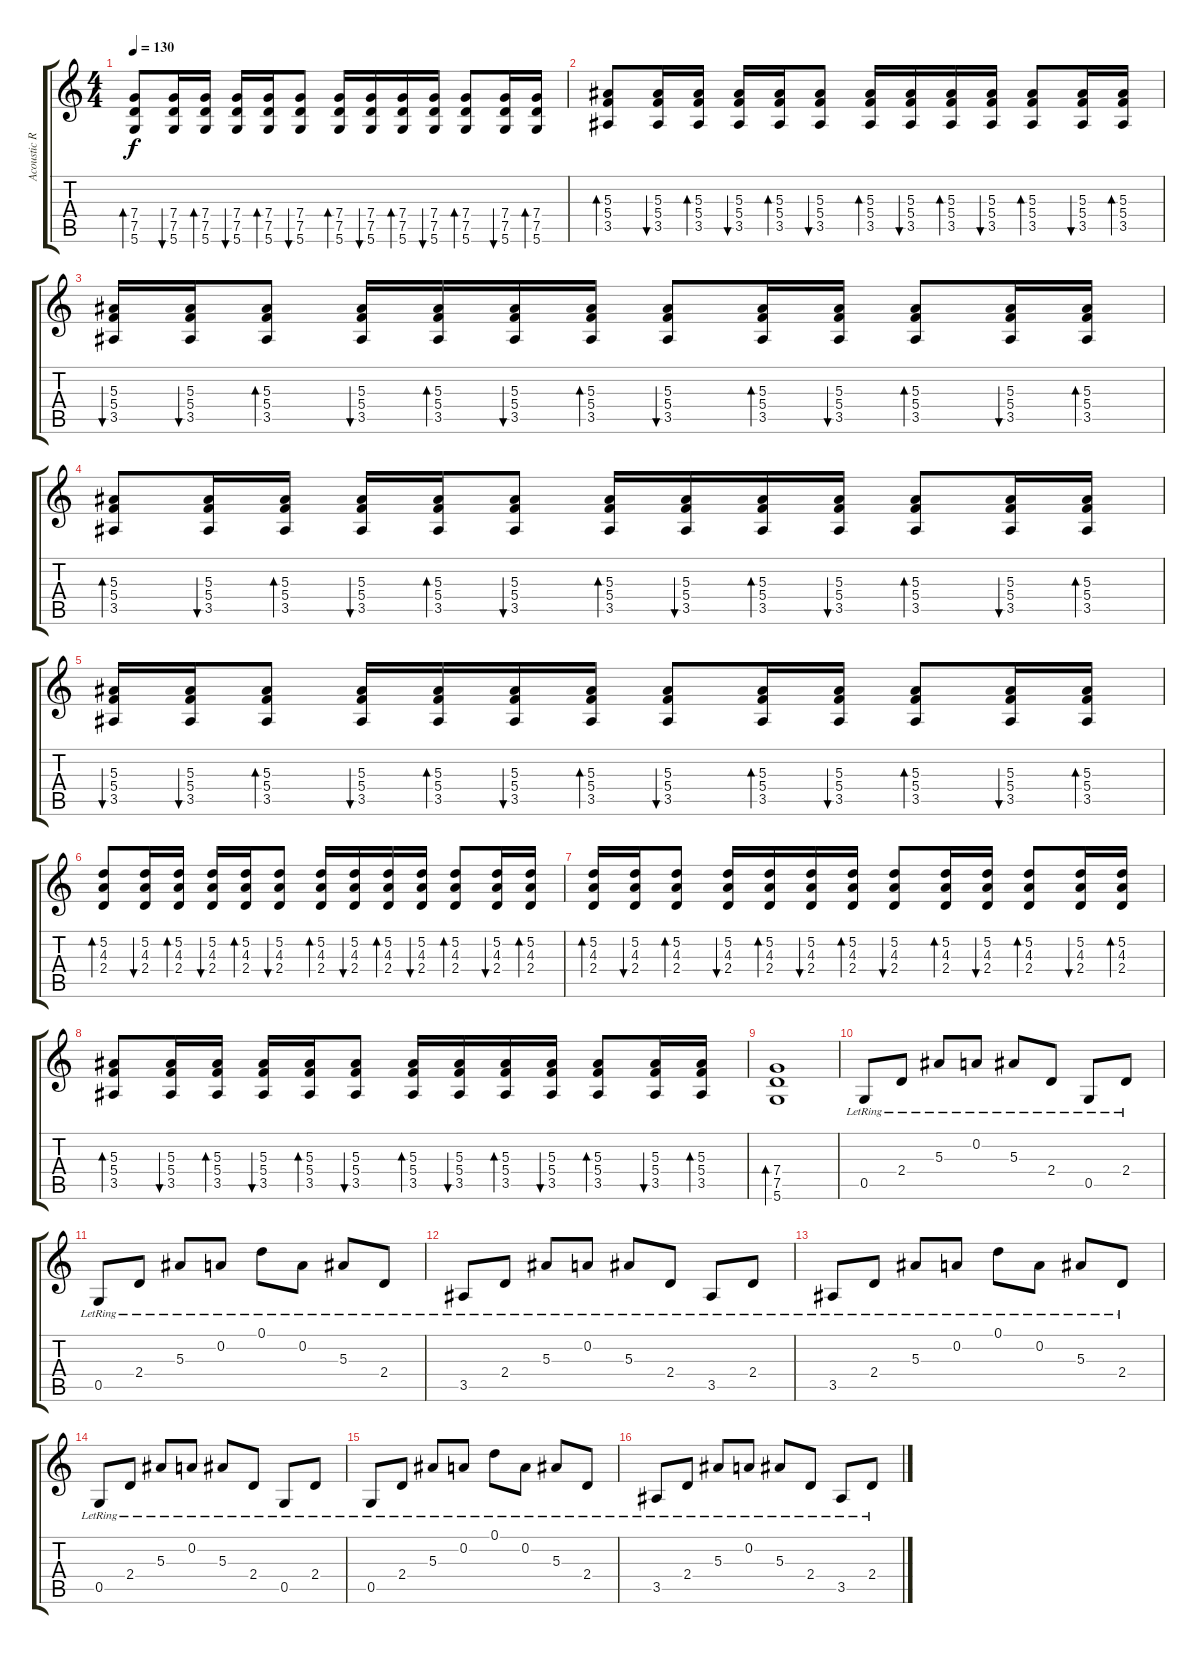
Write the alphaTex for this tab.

\track ("Acoustic Rhytm Guitar" "Acoustic R") {instrument acousticguitarsteel}
\staff {score tabs}
\tuning (D4 A3 F3 C3 G2 D2) {hide}
\ts (4 4)
\tempo 130
\clef g2
\ks c
(7.4 7.5 5.6).8{bd 60 dy f} (7.4 7.5 5.6).16{bu 60} (7.4 7.5 5.6).16{bd 60} (7.4 7.5 5.6).16{bu 60} (7.4 7.5 5.6).16{bd 60} (7.4 7.5 5.6).8{bu 60} (7.4 7.5 5.6).16{bd 60} (7.4 7.5 5.6).16{bu 60} (7.4 7.5 5.6).16{bd 60} (7.4 7.5 5.6).16{bu 60} (7.4 7.5 5.6).8{bd 60} (7.4 7.5 5.6).16{bu 60} (7.4 7.5 5.6).16{bd 60} |
(5.3 5.4 3.5).8{bd 60} (5.3 5.4 3.5).16{bu 60} (5.3 5.4 3.5).16{bd 60} (5.3 5.4 3.5).16{bu 60} (5.3 5.4 3.5).16{bd 60} (5.3 5.4 3.5).8{bu 60} (5.3 5.4 3.5).16{bd 60} (5.3 5.4 3.5).16{bu 60} (5.3 5.4 3.5).16{bd 60} (5.3 5.4 3.5).16{bu 60} (5.3 5.4 3.5).8{bd 60} (5.3 5.4 3.5).16{bu 60} (5.3 5.4 3.5).16{bd 60} |
(5.3 5.4 3.5).16{bu 60} (5.3 5.4 3.5).16{bu 60} (5.3 5.4 3.5).8{bd 60} (5.3 5.4 3.5).16{bu 60} (5.3 5.4 3.5).16{bd 60} (5.3 5.4 3.5).16{bu 60} (5.3 5.4 3.5).16{bd 60} (5.3 5.4 3.5).8{bu 60} (5.3 5.4 3.5).16{bd 60} (5.3 5.4 3.5).16{bu 60} (5.3 5.4 3.5).8{bd 60} (5.3 5.4 3.5).16{bu 60} (5.3 5.4 3.5).16{bd 60} |
(5.3 5.4 3.5).8{bd 60} (5.3 5.4 3.5).16{bu 60} (5.3 5.4 3.5).16{bd 60} (5.3 5.4 3.5).16{bu 60} (5.3 5.4 3.5).16{bd 60} (5.3 5.4 3.5).8{bu 60} (5.3 5.4 3.5).16{bd 60} (5.3 5.4 3.5).16{bu 60} (5.3 5.4 3.5).16{bd 60} (5.3 5.4 3.5).16{bu 60} (5.3 5.4 3.5).8{bd 60} (5.3 5.4 3.5).16{bu 60} (5.3 5.4 3.5).16{bd 60} |
(5.3 5.4 3.5).16{bu 60} (5.3 5.4 3.5).16{bu 60} (5.3 5.4 3.5).8{bd 60} (5.3 5.4 3.5).16{bu 60} (5.3 5.4 3.5).16{bd 60} (5.3 5.4 3.5).16{bu 60} (5.3 5.4 3.5).16{bd 60} (5.3 5.4 3.5).8{bu 60} (5.3 5.4 3.5).16{bd 60} (5.3 5.4 3.5).16{bu 60} (5.3 5.4 3.5).8{bd 60} (5.3 5.4 3.5).16{bu 60} (5.3 5.4 3.5).16{bd 60} |
(5.2 4.3 2.4).8{bd 60} (5.2 4.3 2.4).16{bu 60} (5.2 4.3 2.4).16{bd 60} (5.2 4.3 2.4).16{bu 60} (5.2 4.3 2.4).16{bd 60} (5.2 4.3 2.4).8{bu 60} (5.2 4.3 2.4).16{bd 60} (5.2 4.3 2.4).16{bu 60} (5.2 4.3 2.4).16{bd 60} (5.2 4.3 2.4).16{bu 60} (5.2 4.3 2.4).8{bd 60} (5.2 4.3 2.4).16{bu 60} (5.2 4.3 2.4).16{bd 60} |
(5.2 4.3 2.4).16{bd 60} (5.2 4.3 2.4).16{bu 60} (5.2 4.3 2.4).8{bd 60} (5.2 4.3 2.4).16{bu 60} (5.2 4.3 2.4).16{bd 60} (5.2 4.3 2.4).16{bu 60} (5.2 4.3 2.4).16{bd 60} (5.2 4.3 2.4).8{bu 60} (5.2 4.3 2.4).16{bd 60} (5.2 4.3 2.4).16{bu 60} (5.2 4.3 2.4).8{bd 60} (5.2 4.3 2.4).16{bu 60} (5.2 4.3 2.4).16{bd 60} |
(5.3 5.4 3.5).8{bd 60} (5.3 5.4 3.5).16{bu 60} (5.3 5.4 3.5).16{bd 60} (5.3 5.4 3.5).16{bu 60} (5.3 5.4 3.5).16{bd 60} (5.3 5.4 3.5).8{bu 60} (5.3 5.4 3.5).16{bd 60} (5.3 5.4 3.5).16{bu 60} (5.3 5.4 3.5).16{bd 60} (5.3 5.4 3.5).16{bu 60} (5.3 5.4 3.5).8{bd 60} (5.3 5.4 3.5).16{bu 60} (5.3 5.4 3.5).16{bd 60} |
(7.4 7.5 5.6).1{bd 480} |
0.5{lr}.8 2.4{lr}.8 5.3{lr}.8 0.2{lr}.8 5.3{lr}.8 2.4{lr}.8 0.5{lr}.8 2.4{lr}.8 |
0.5{lr}.8 2.4{lr}.8 5.3{lr}.8 0.2{lr}.8 0.1{lr}.8 0.2{lr}.8 5.3{lr}.8 2.4{lr}.8 |
3.5{lr}.8 2.4{lr}.8 5.3{lr}.8 0.2{lr}.8 5.3{lr}.8 2.4{lr}.8 3.5{lr}.8 2.4{lr}.8 |
3.5{lr}.8 2.4{lr}.8 5.3{lr}.8 0.2{lr}.8 0.1{lr}.8 0.2{lr}.8 5.3{lr}.8 2.4{lr}.8 |
0.5{lr}.8 2.4{lr}.8 5.3{lr}.8 0.2{lr}.8 5.3{lr}.8 2.4{lr}.8 0.5{lr}.8 2.4{lr}.8 |
0.5{lr}.8 2.4{lr}.8 5.3{lr}.8 0.2{lr}.8 0.1{lr}.8 0.2{lr}.8 5.3{lr}.8 2.4{lr}.8 |
3.5{lr}.8 2.4{lr}.8 5.3{lr}.8 0.2{lr}.8 5.3{lr}.8 2.4{lr}.8 3.5{lr}.8 2.4{lr}.8
